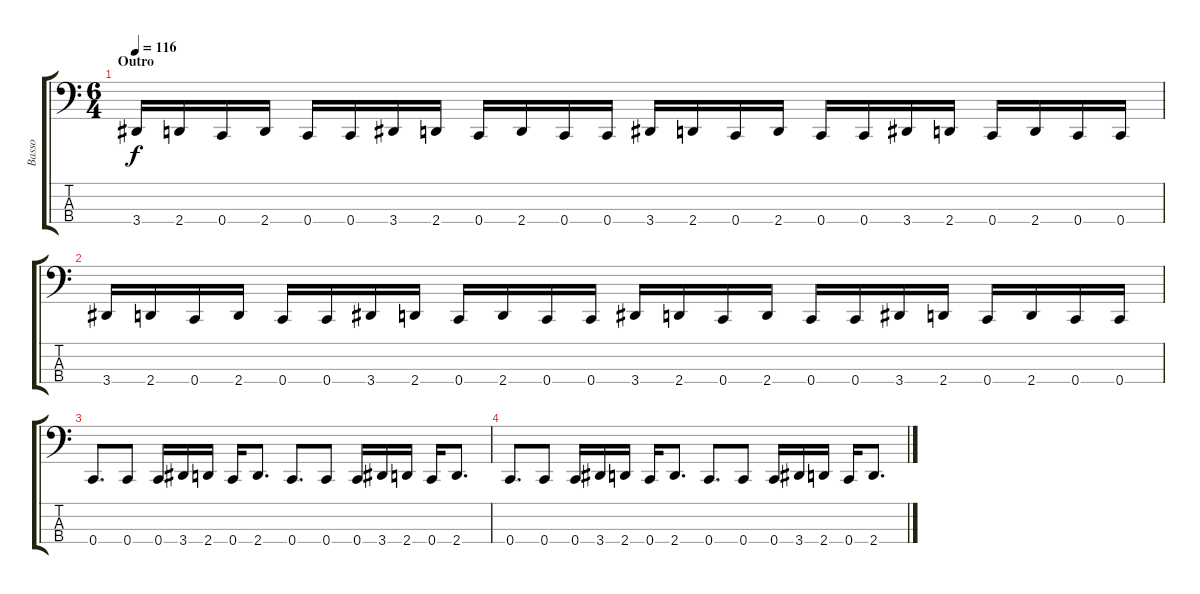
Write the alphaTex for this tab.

\track ("Basso" "Basso") {instrument electricbassfinger}
\staff {score tabs}
\tuning (F2 C2 G1 C1) {hide}
\ts (6 4)
\section ("" "Outro")
\tempo 116
\clef f4
\ks c
3.4.16{dy f} 2.4.16 0.4.16 2.4.16 0.4.16 0.4.16 3.4.16 2.4.16 0.4.16 2.4.16 0.4.16 0.4.16 3.4.16 2.4.16 0.4.16 2.4.16 0.4.16 0.4.16 3.4.16 2.4.16 0.4.16 2.4.16 0.4.16 0.4.16 |
3.4.16 2.4.16 0.4.16 2.4.16 0.4.16 0.4.16 3.4.16 2.4.16 0.4.16 2.4.16 0.4.16 0.4.16 3.4.16 2.4.16 0.4.16 2.4.16 0.4.16 0.4.16 3.4.16 2.4.16 0.4.16 2.4.16 0.4.16 0.4.16 |
0.4.8{d} 0.4.8 0.4.16 3.4.16 2.4.16 0.4.16 2.4.8{d} 0.4.8{d} 0.4.8 0.4.16 3.4.16 2.4.16 0.4.16 2.4.8{d} |
0.4.8{d} 0.4.8 0.4.16 3.4.16 2.4.16 0.4.16 2.4.8{d} 0.4.8{d} 0.4.8 0.4.16 3.4.16 2.4.16 0.4.16 2.4.8{d}
